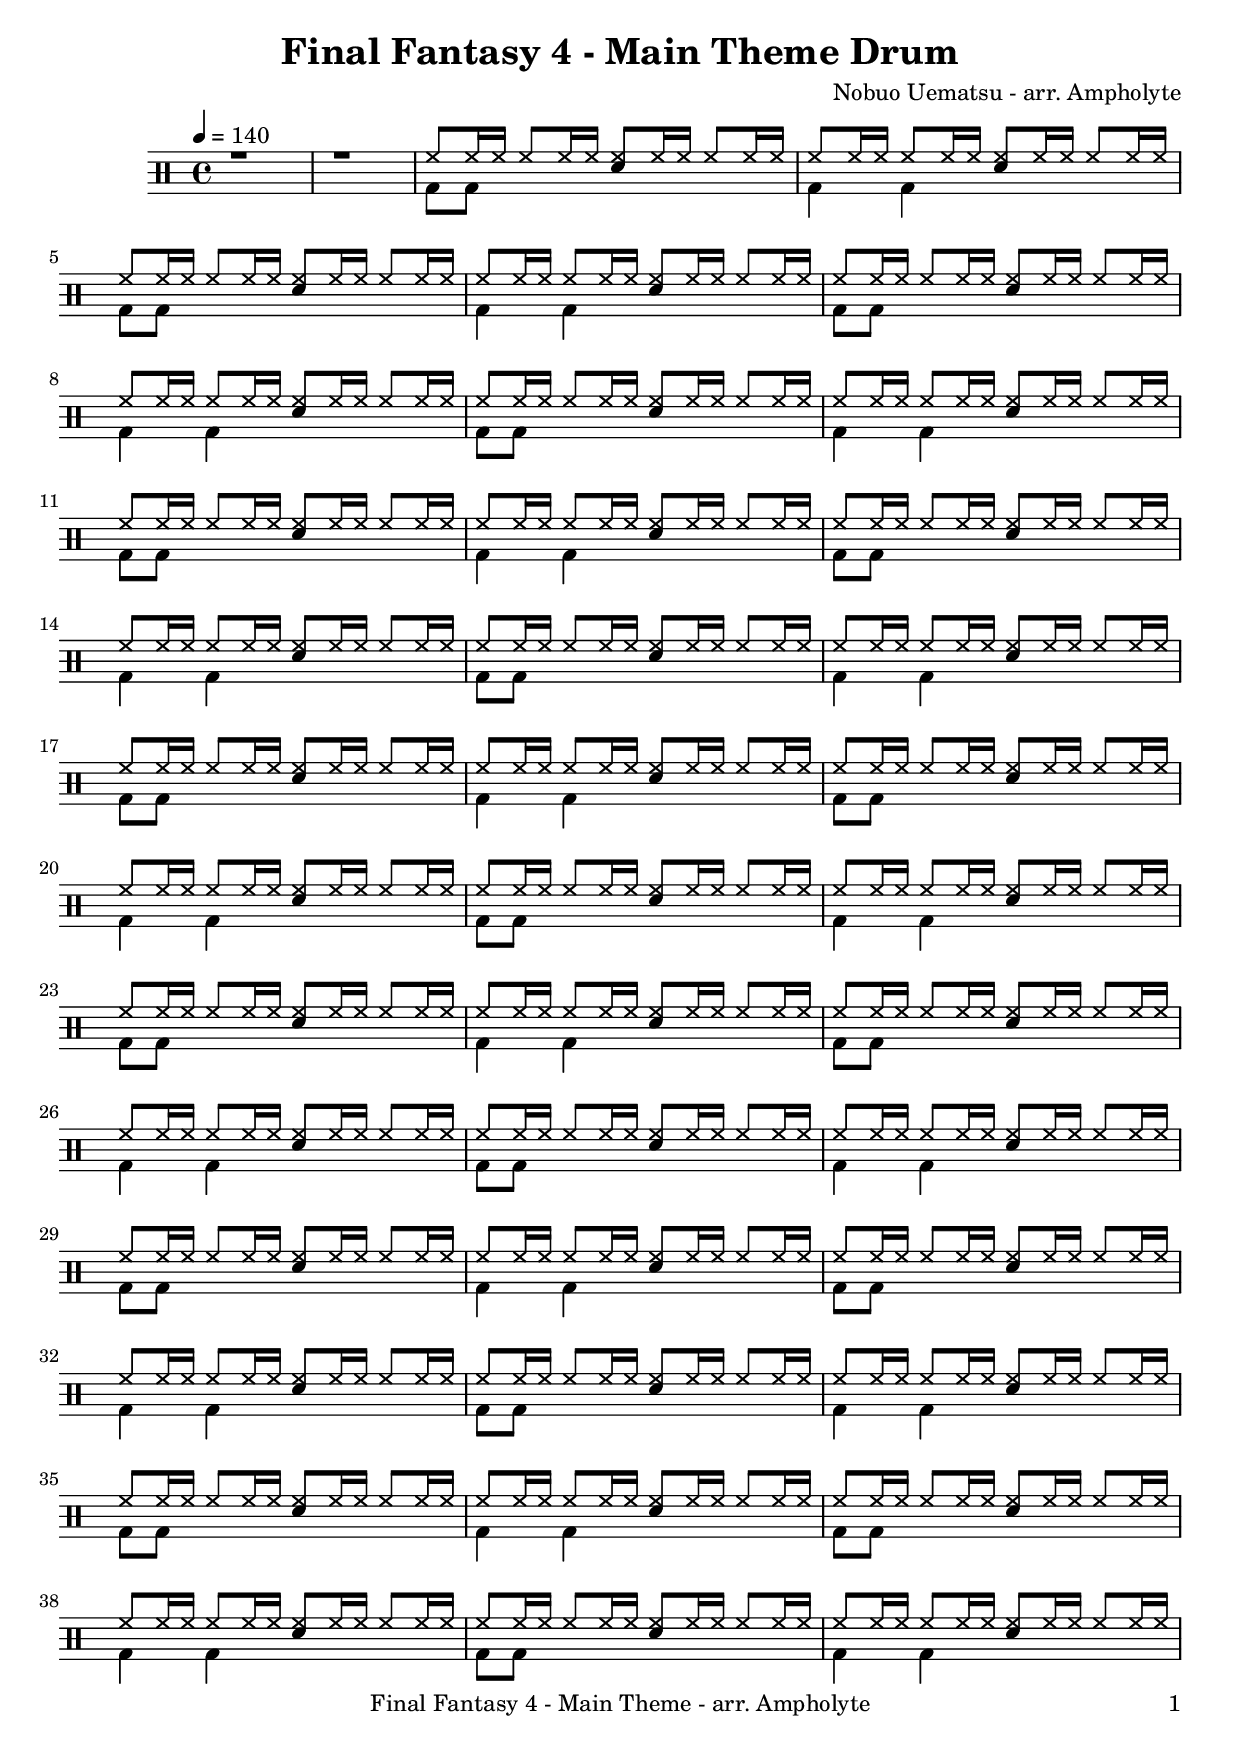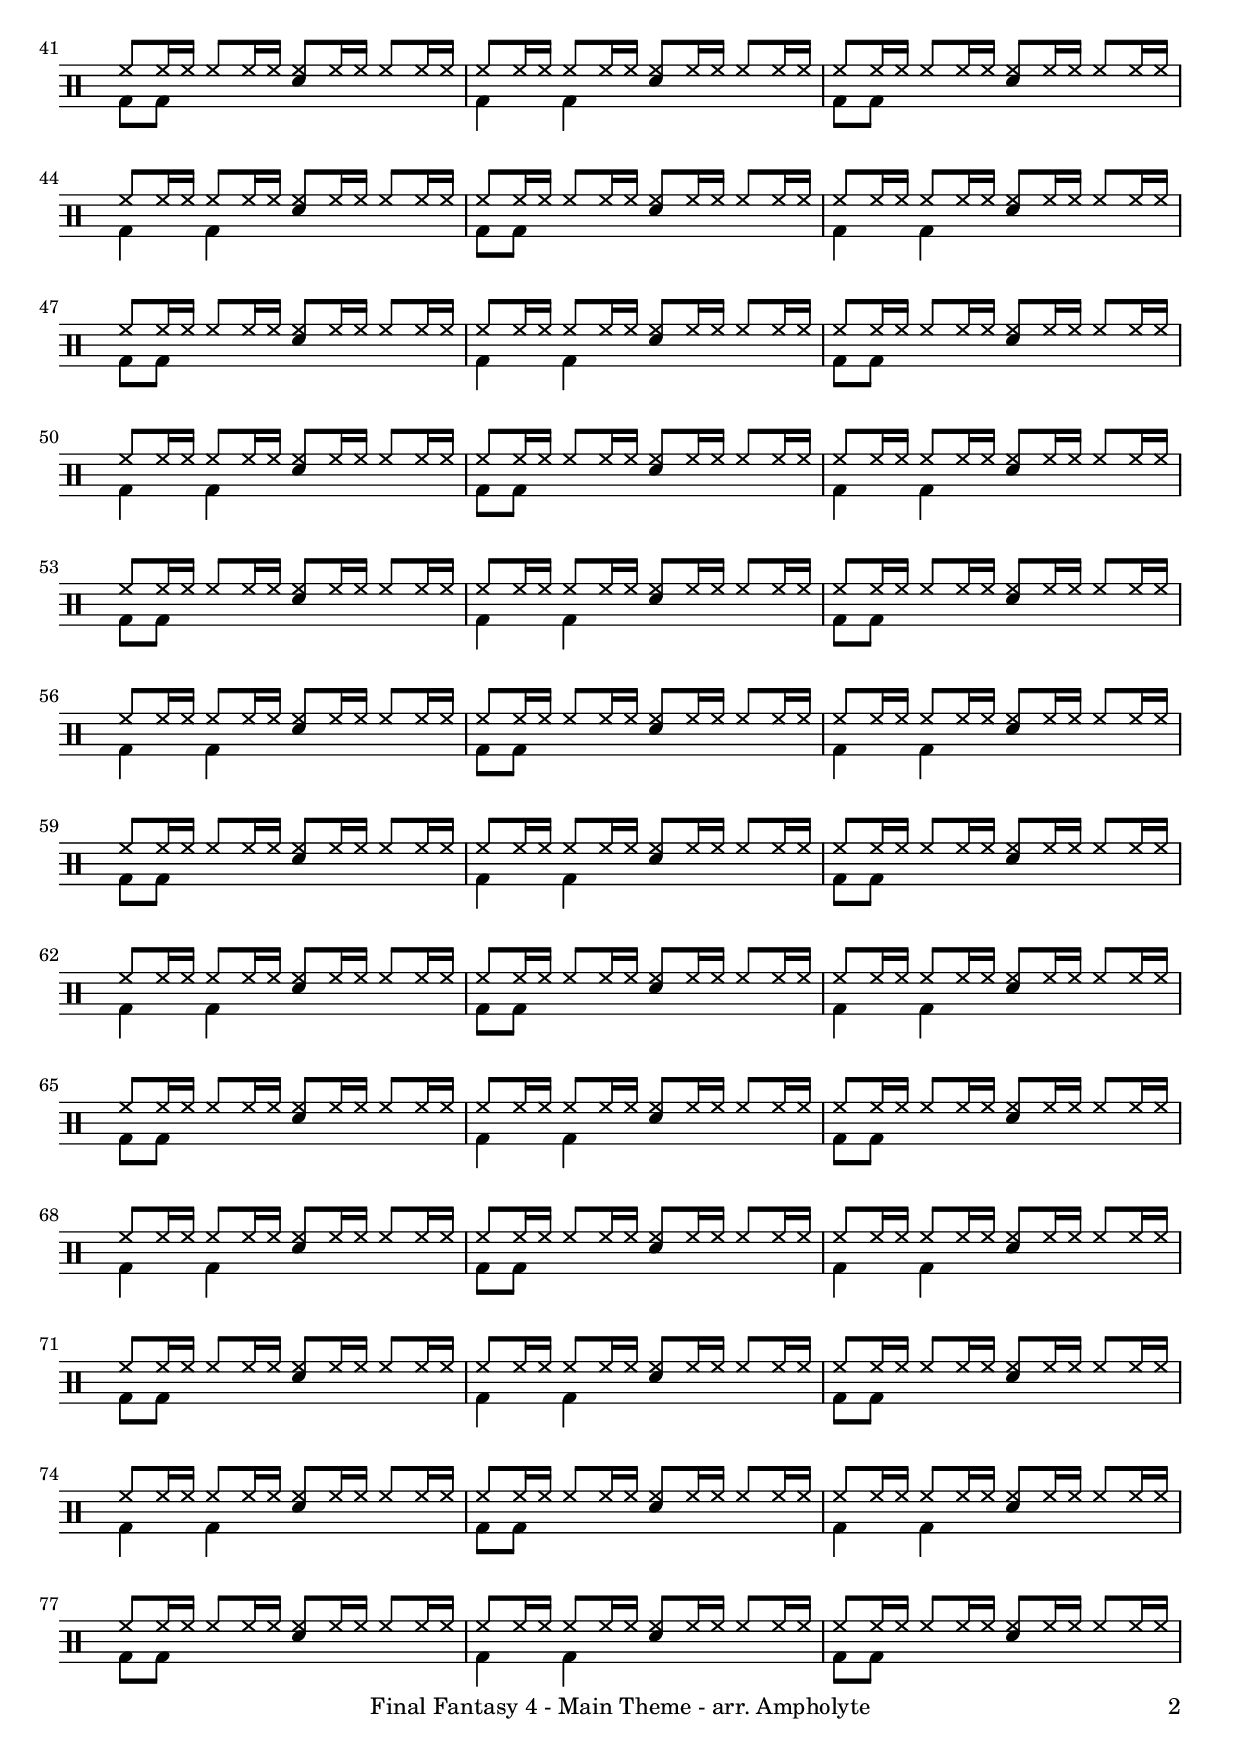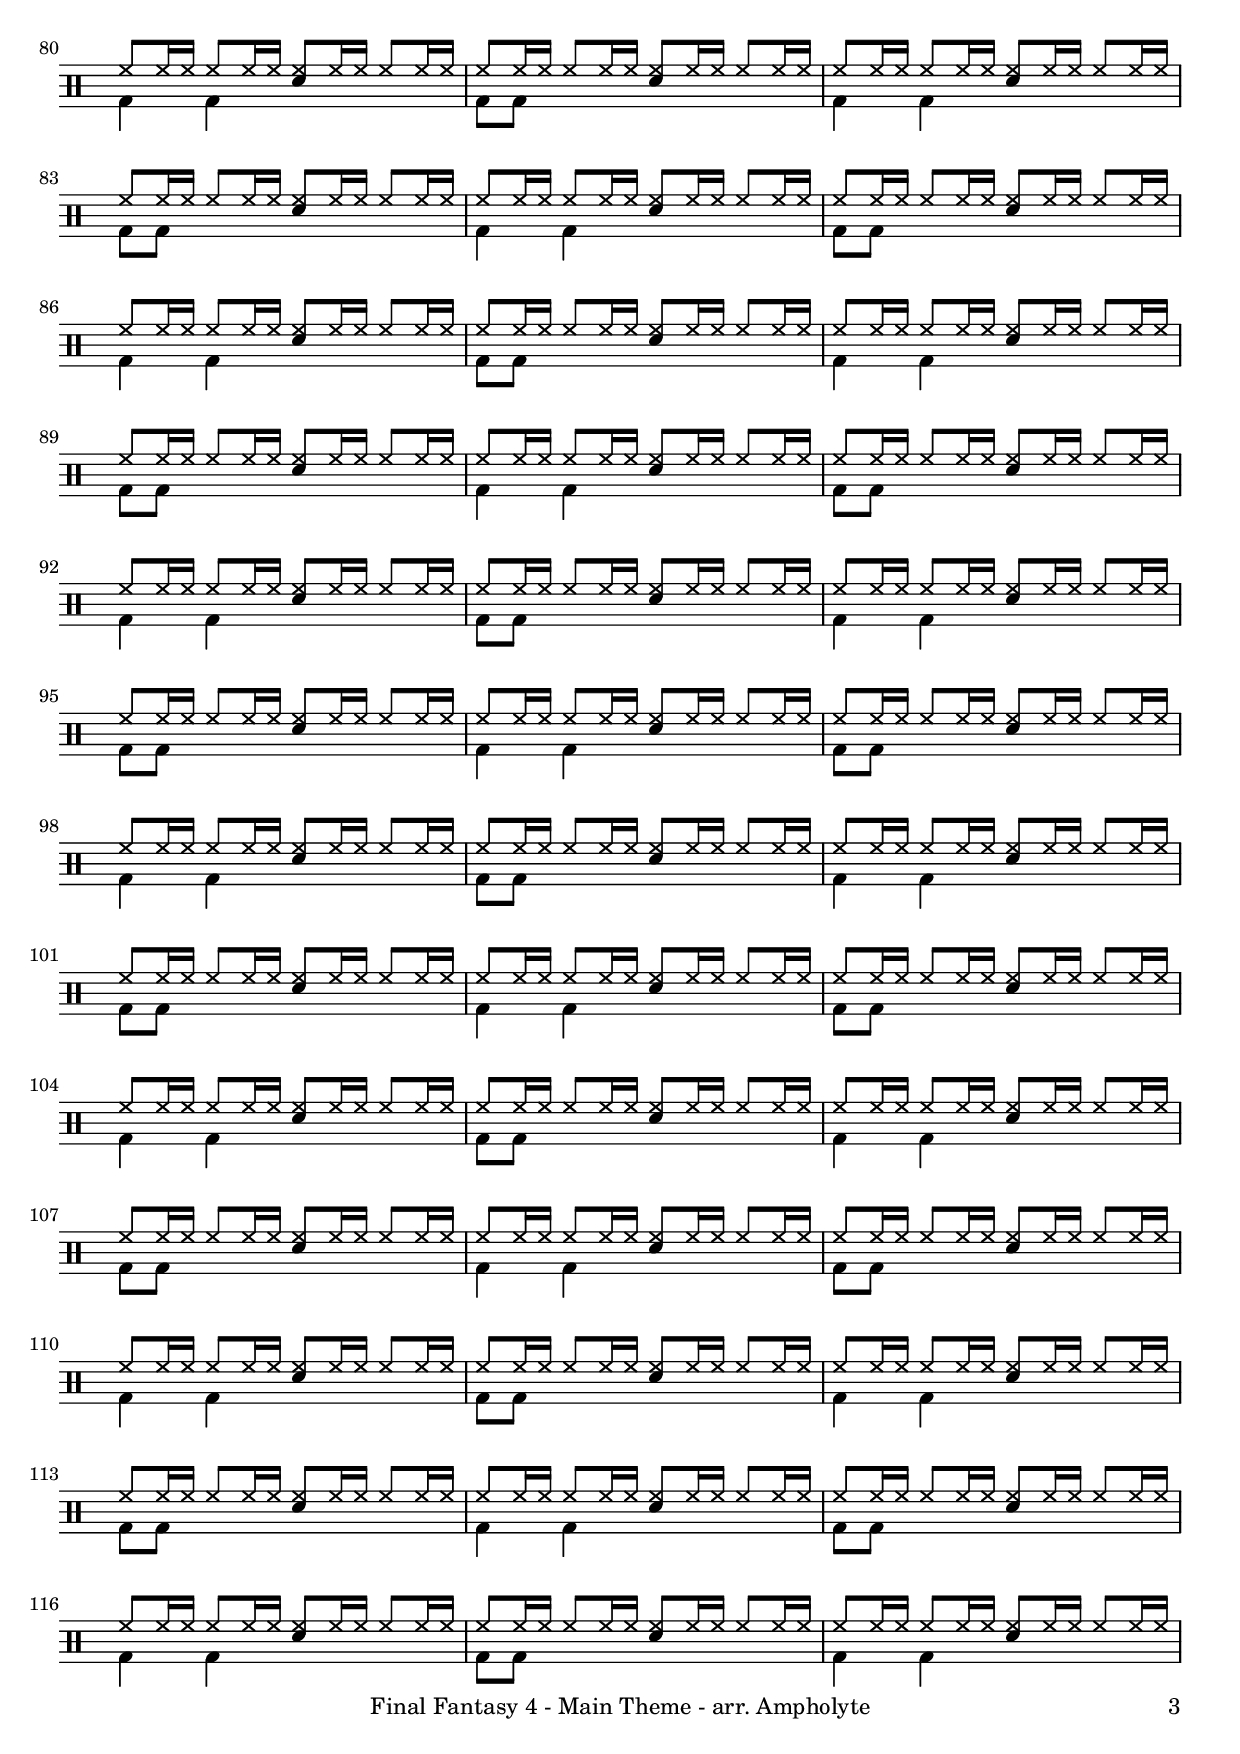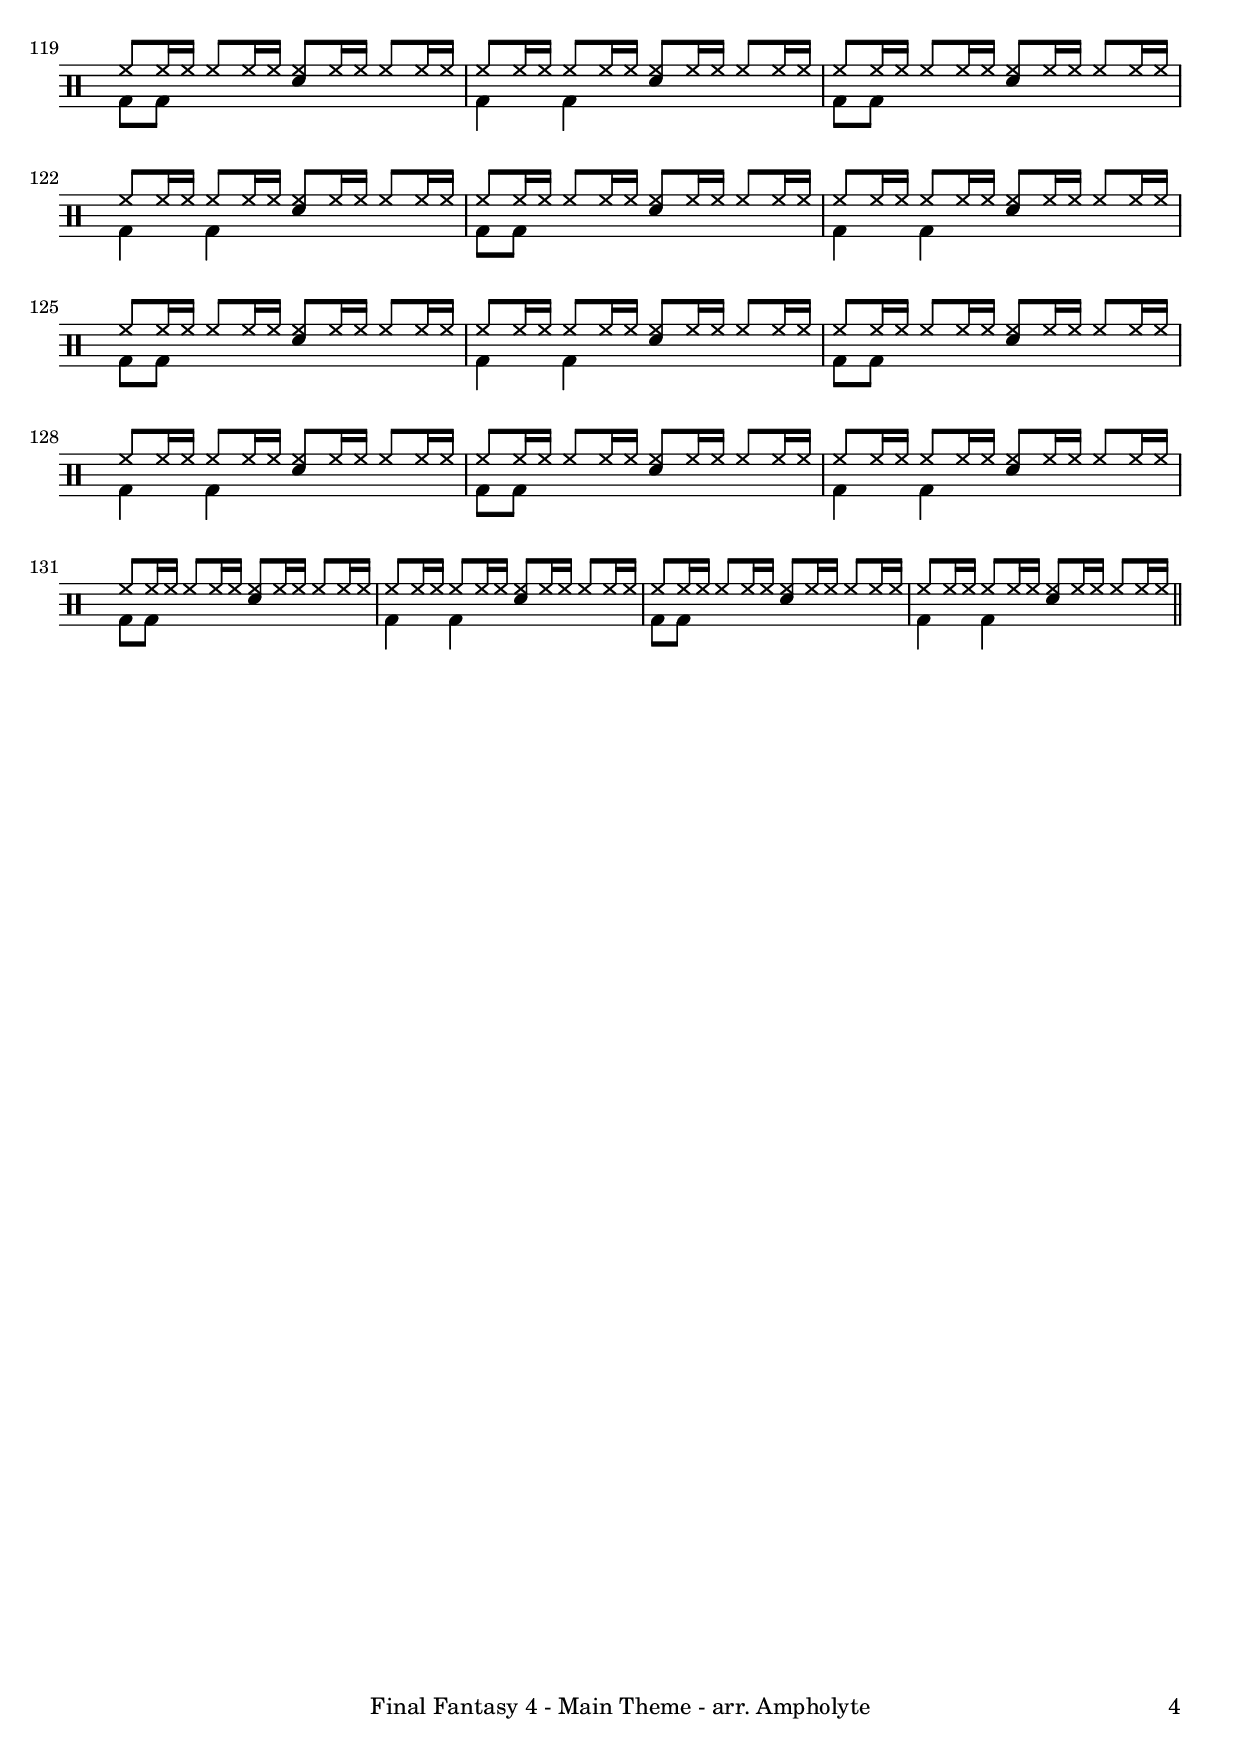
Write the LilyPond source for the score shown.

\version "2.12.3"

%{
  frappe baguette : ss
  grosse caisse : bd
  caisse claire : sn
  tom aigu : tomh
  tom medium : tommh
  tom basse : toml
  charleston : hh
  charleston ouvert : hho
  charleston mi-ouvert : hhho
  charleston ferme : hh
  pedale charleston : hhp
  crach :  cymc
  ride : cymcb

  %}

  \header {
    title = "Final Fantasy 4 - Main Theme Drum"
    composer = "Nobuo Uematsu - arr. Ampholyte"

  }

  \paper {
    print-page-number = ##t
    print-first-page-number = ##t
    oddHeaderMarkup = \markup \null
    evenHeaderMarkup = \markup \null
    oddFooterMarkup = \markup {
      \fill-line {
        \on-the-fly \print-page-number-check-first
        \fromproperty #'header:"Final Fantasy 4 - Main Theme - arr. Ampholyte"
        \fromproperty #'page:page-number-string
      }
    }
    evenFooterMarkup = \oddFooterMarkup

    % Pour reduire sur une seule page

    % system-system-spacing = #'((basic-distance . 0.1) (padding . 0))
    % ragged-last-bottom = ##f
    % ragged-bottom = ##f
  }

  \score {

    \new DrumStaff 
    << 
      \new DrumVoice = "1" { s1 *1 } % voix du haut (une mesure)
      \new DrumVoice = "2" { s1 *1 } % voix du bas (une mesure)
      \drummode 
      { 
        %#(override-auto-beam-setting '(end * * 4 4) 3 4) 
        %#(override-auto-beam-setting '(end * * 4 4) 1 4)
        % Les deux lignes precedentes permettent de
        % grouper les croches par deux au lieu de
        % quatre dans la configuration par defaut.

        << 
          \tempo 4 = 140 
          {
            r1 
            r1
            \repeat unfold 66 {
              hh8 hh16 hh hh8 hh16 hh <hh sn>8 hh16 hh hh8 hh16 hh
              hh8 hh16 hh hh8 hh16 hh <hh sn>8 hh16 hh hh8 hh16 hh
            }

            \bar "||"
          } 
          \\ 
          { 
            s1
            s1

            \repeat unfold 66 {
              bd8 bd s2.
              bd4 bd s2
            }

          } 

        >>

      } 
    >>

  }
